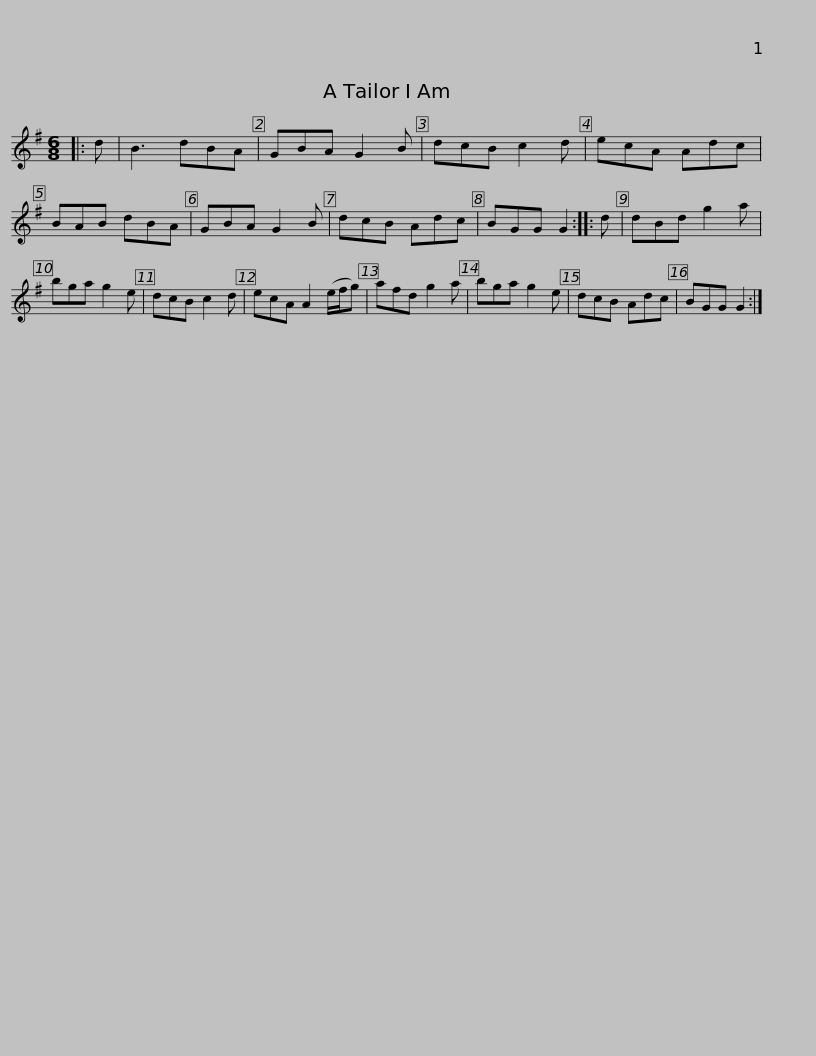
X:1
L:1/8
M:6/8
I:linebreak $
K:G
V:1 treble
V:1
|: d | B3 dBA | GBA G2 B | dcB c2 d | ecA Adc | %5
 BAB dBA | GBA G2 B | dcB Adc | BGG G2 ::$ d | %10
 dBd g2 a | bga g2 e | dcB c2 d | ecA A2 (e/f/g) | afd g2 a | %15
 bga g2 e | dcB Adc |$ BGG G2 :| %18
